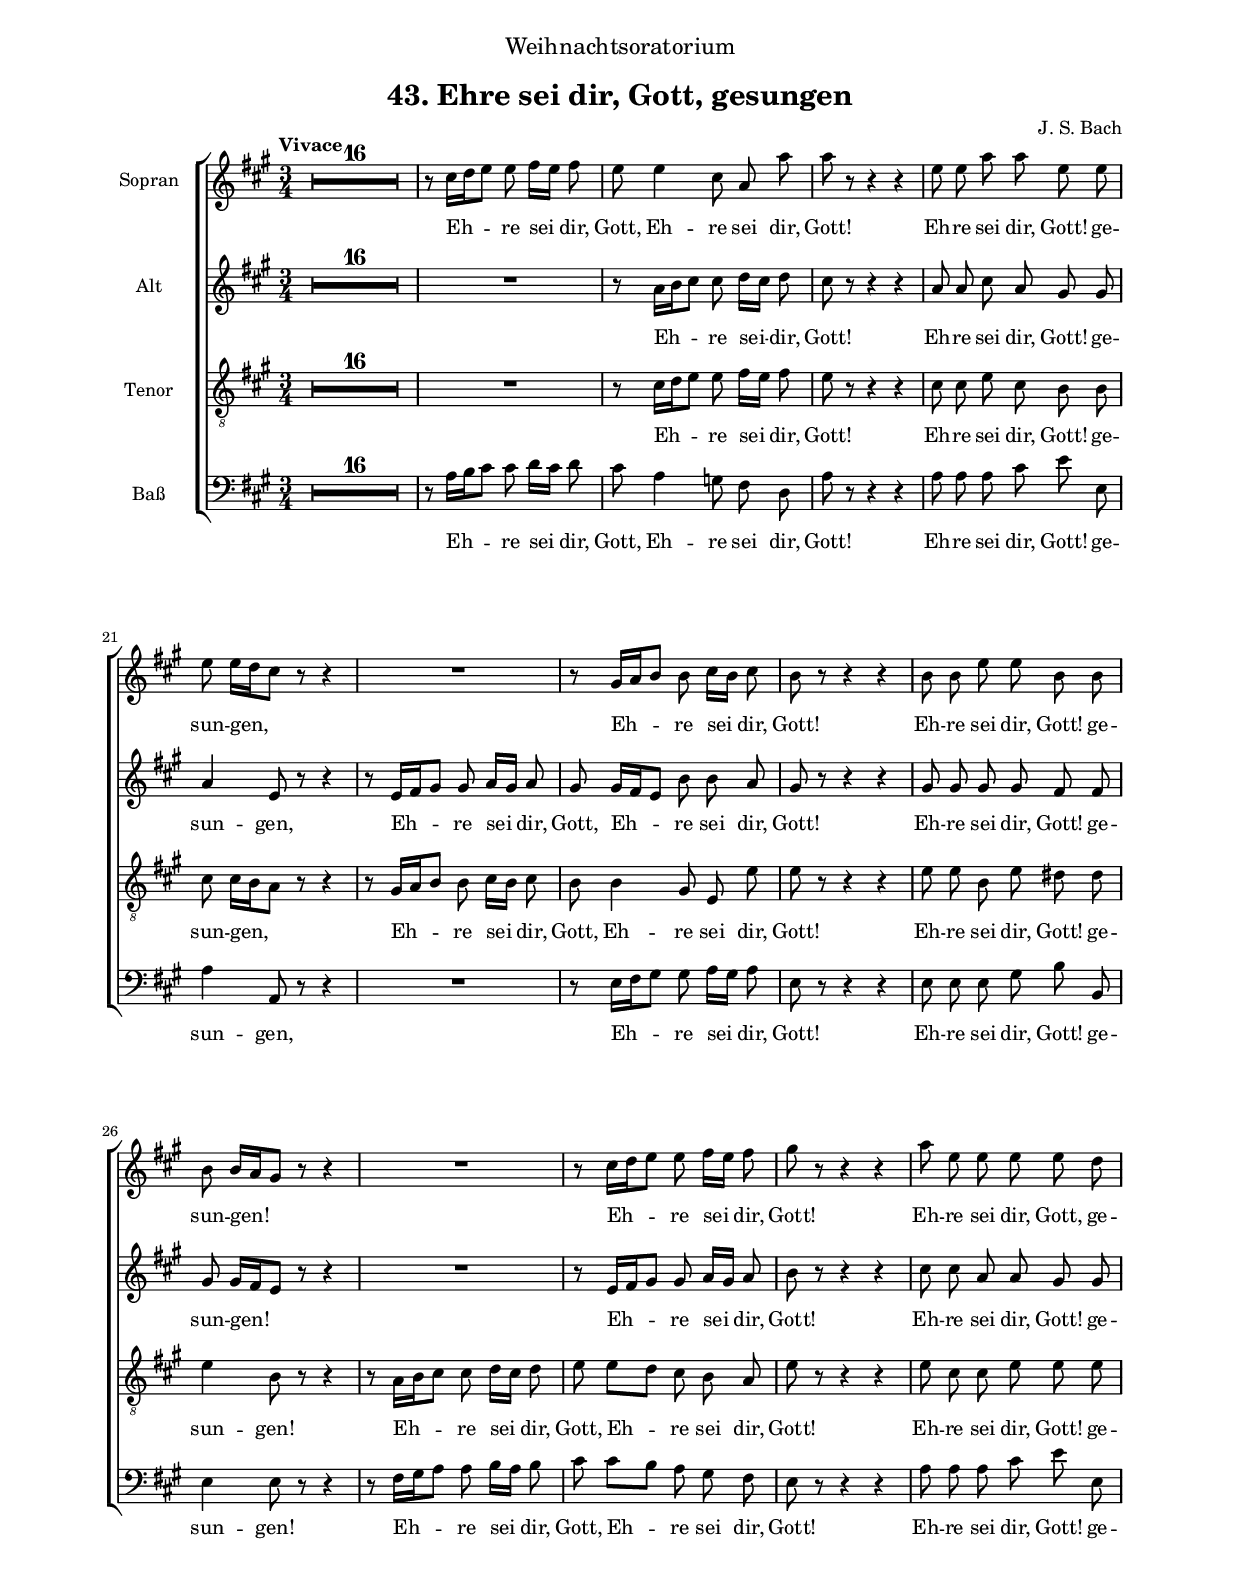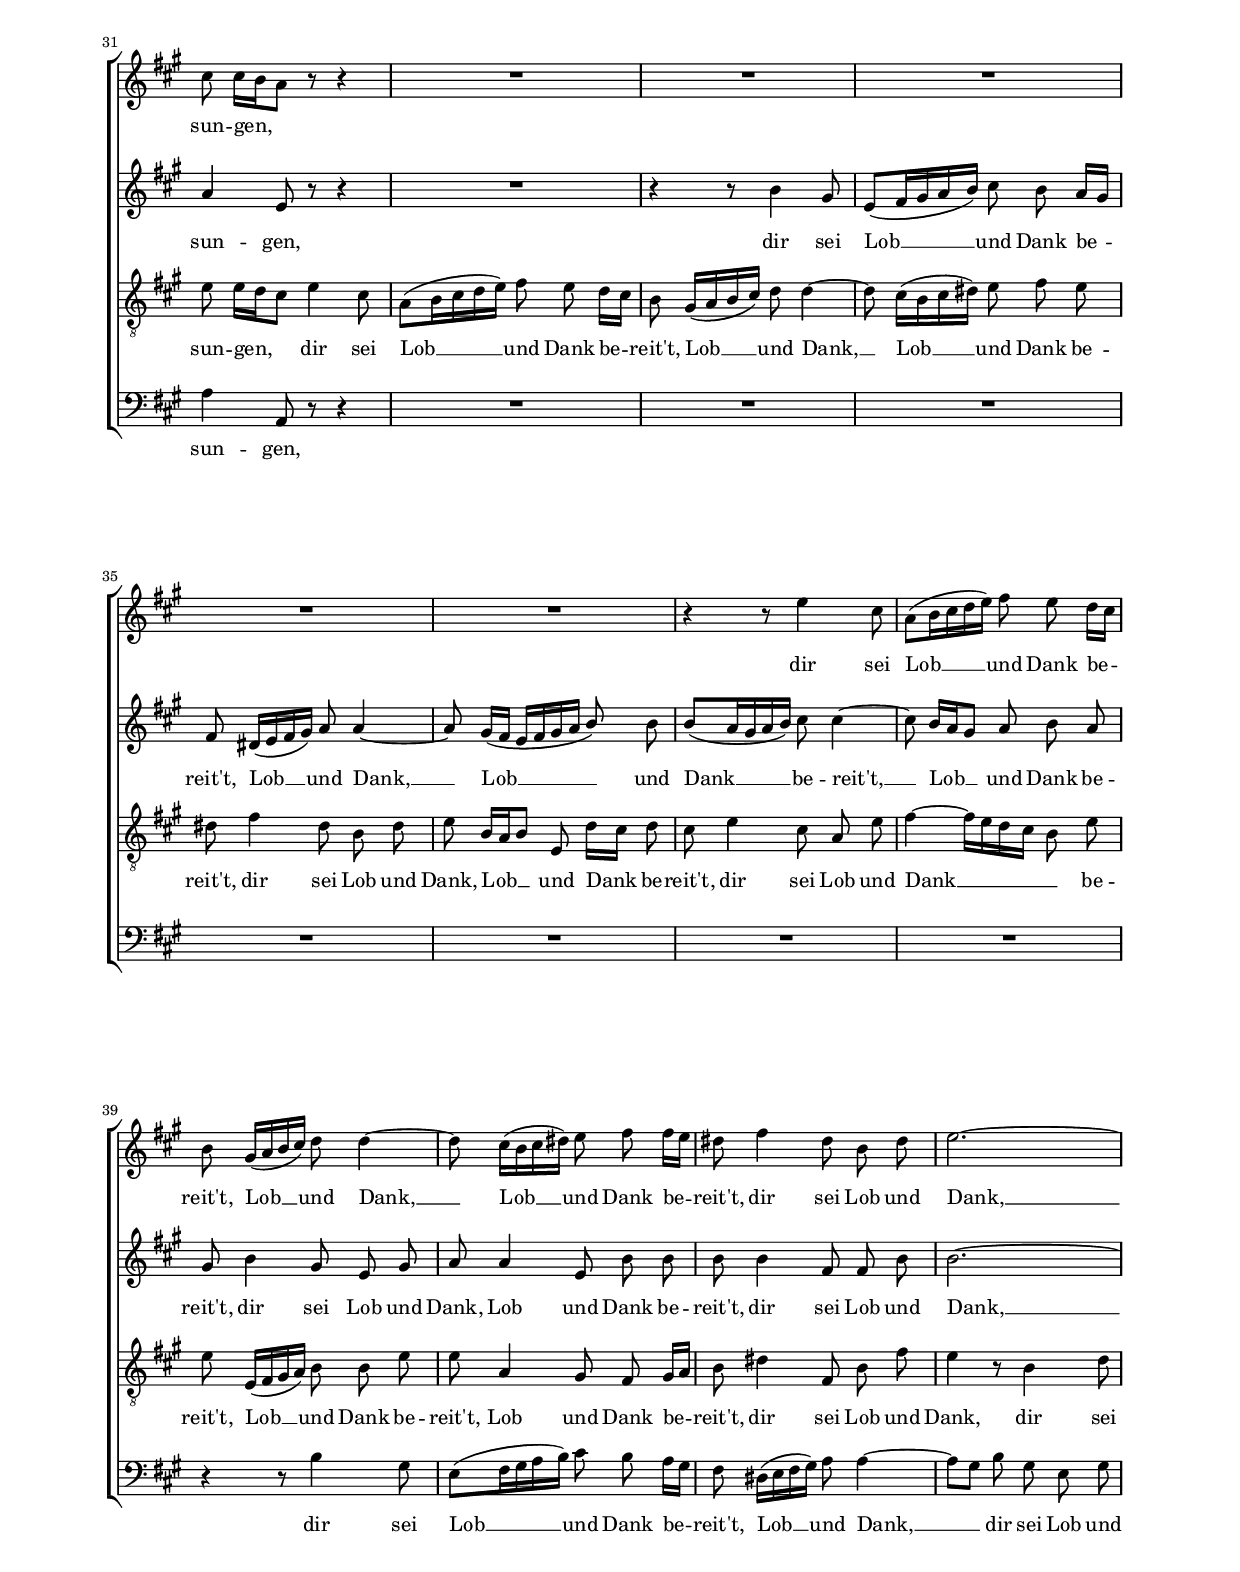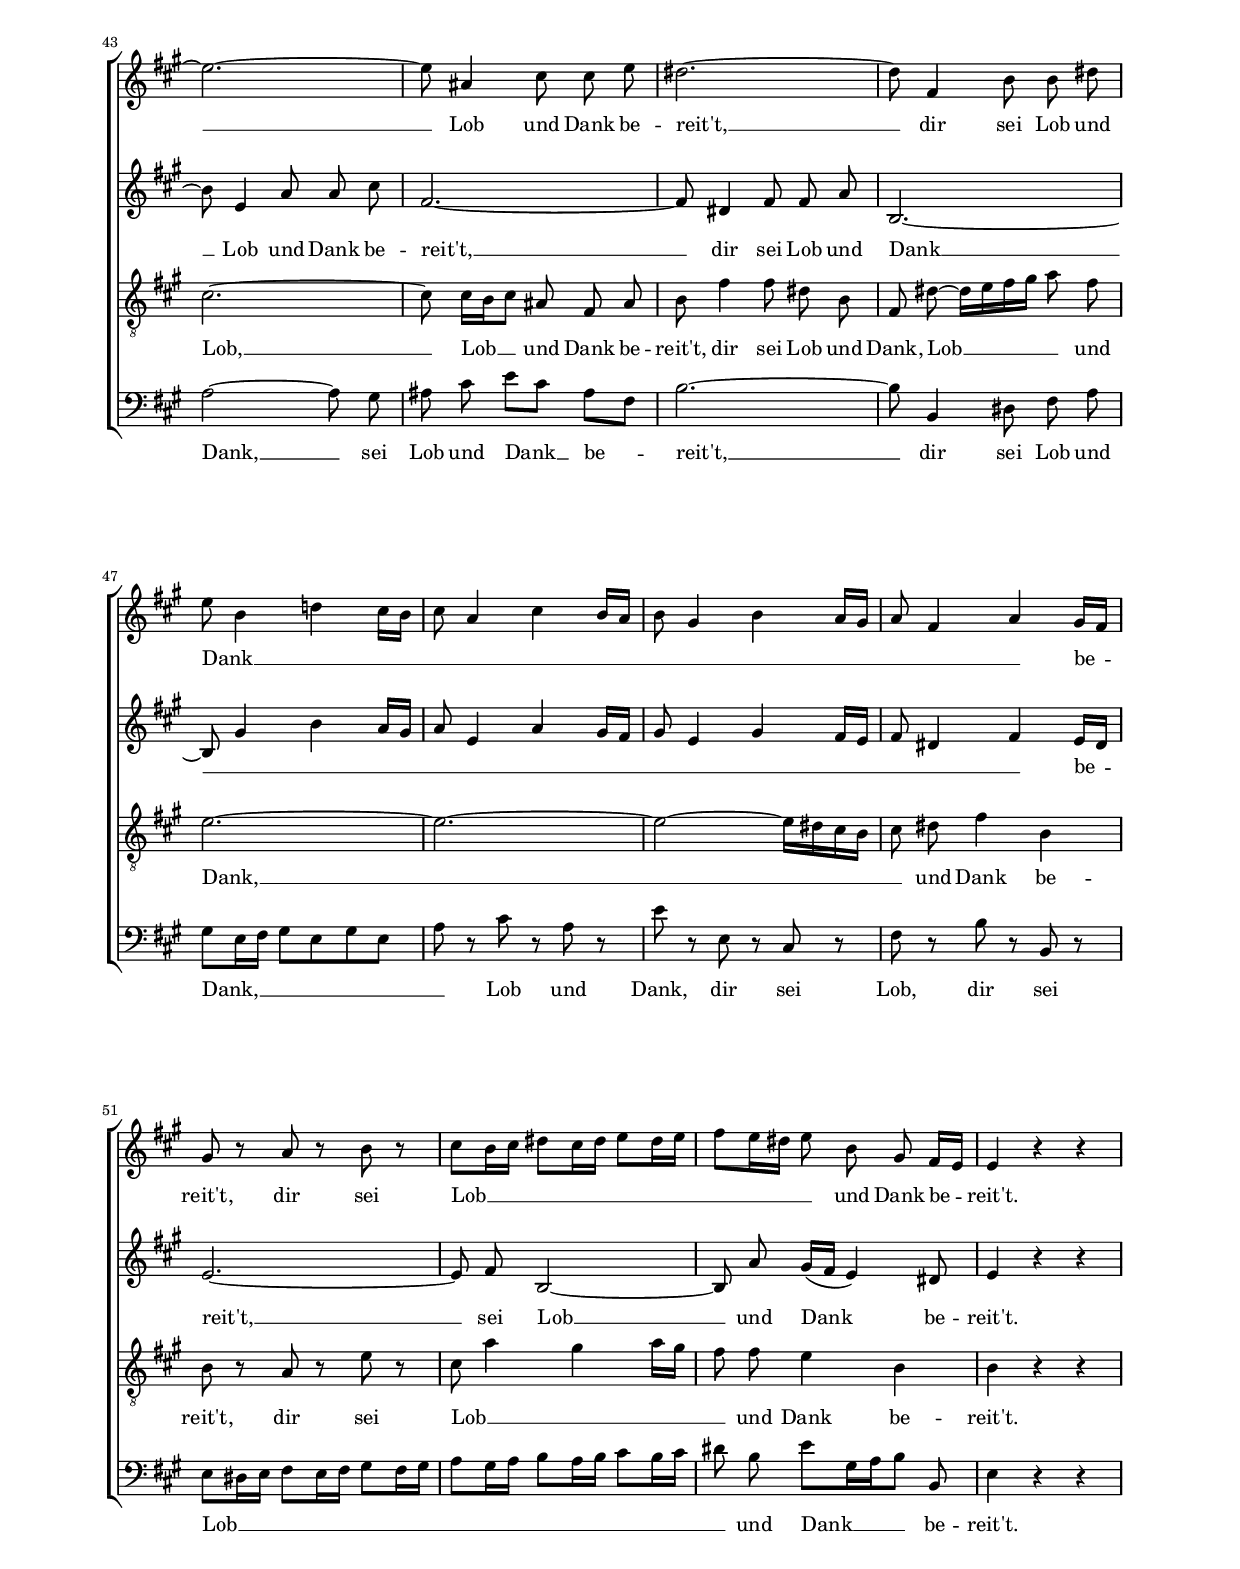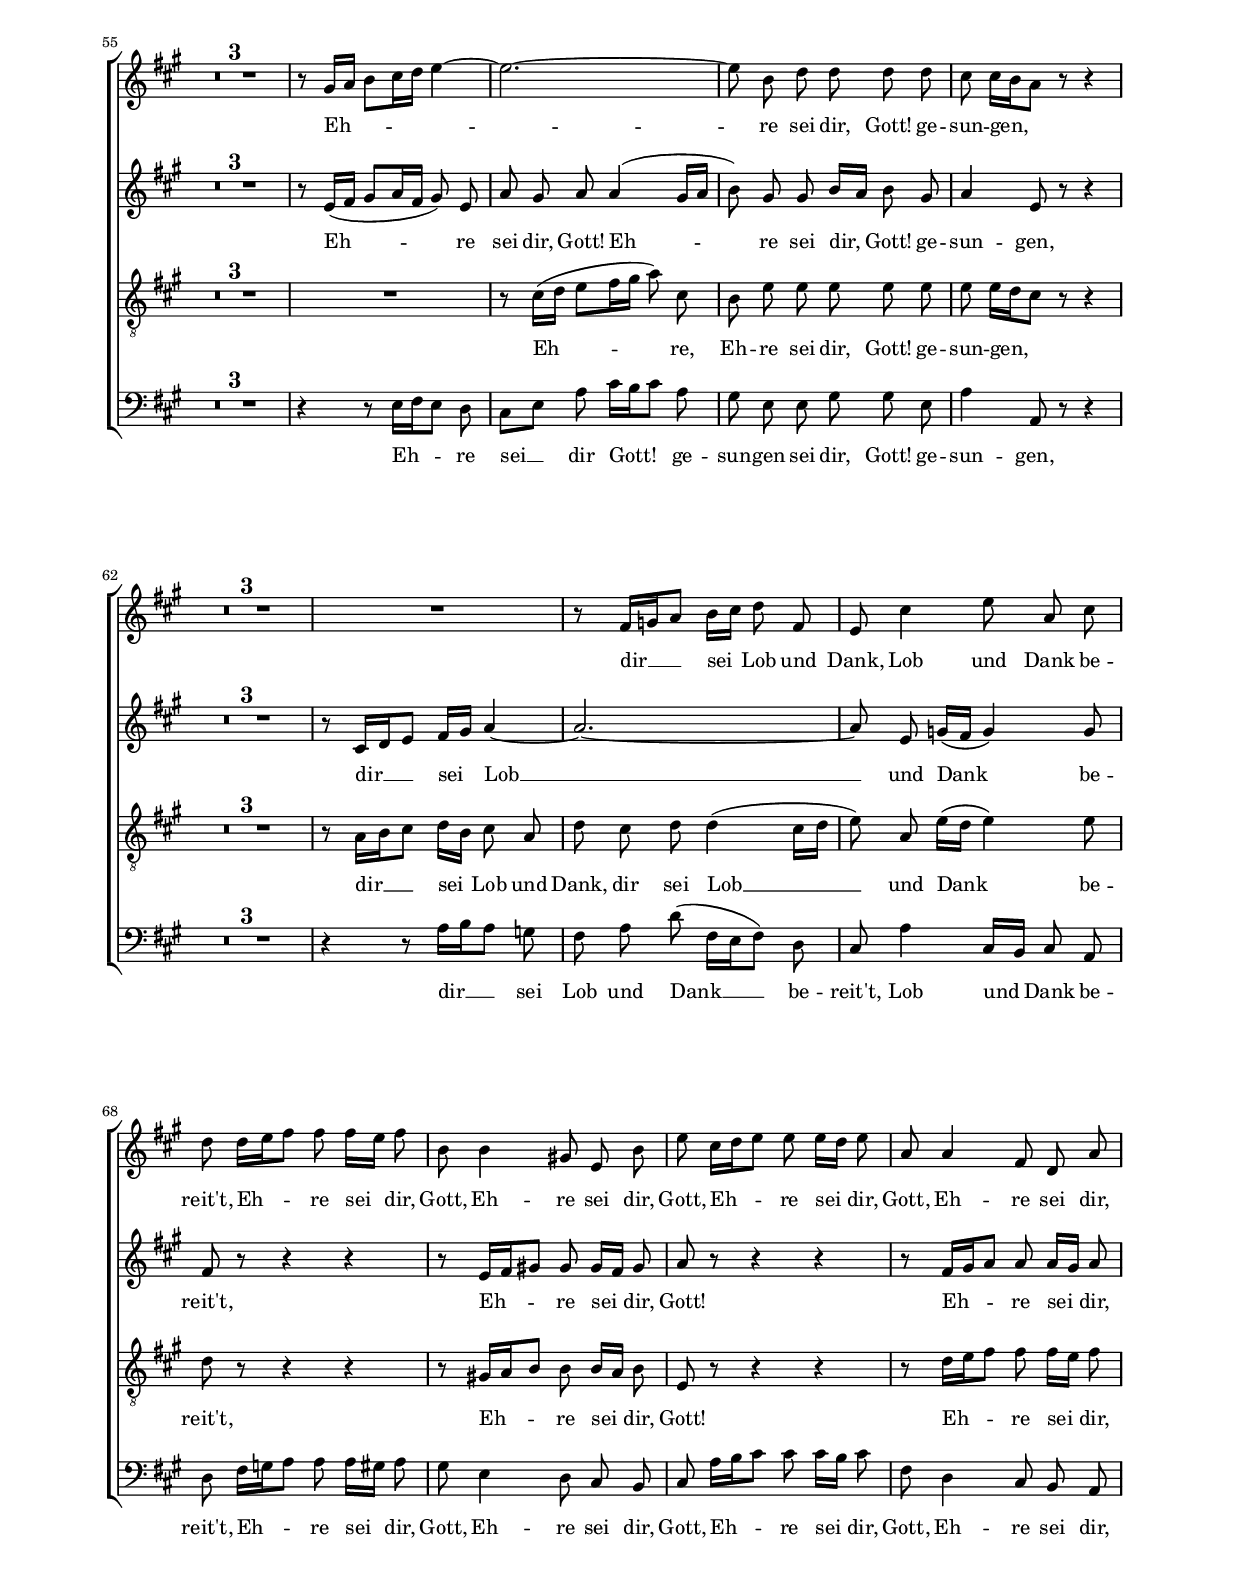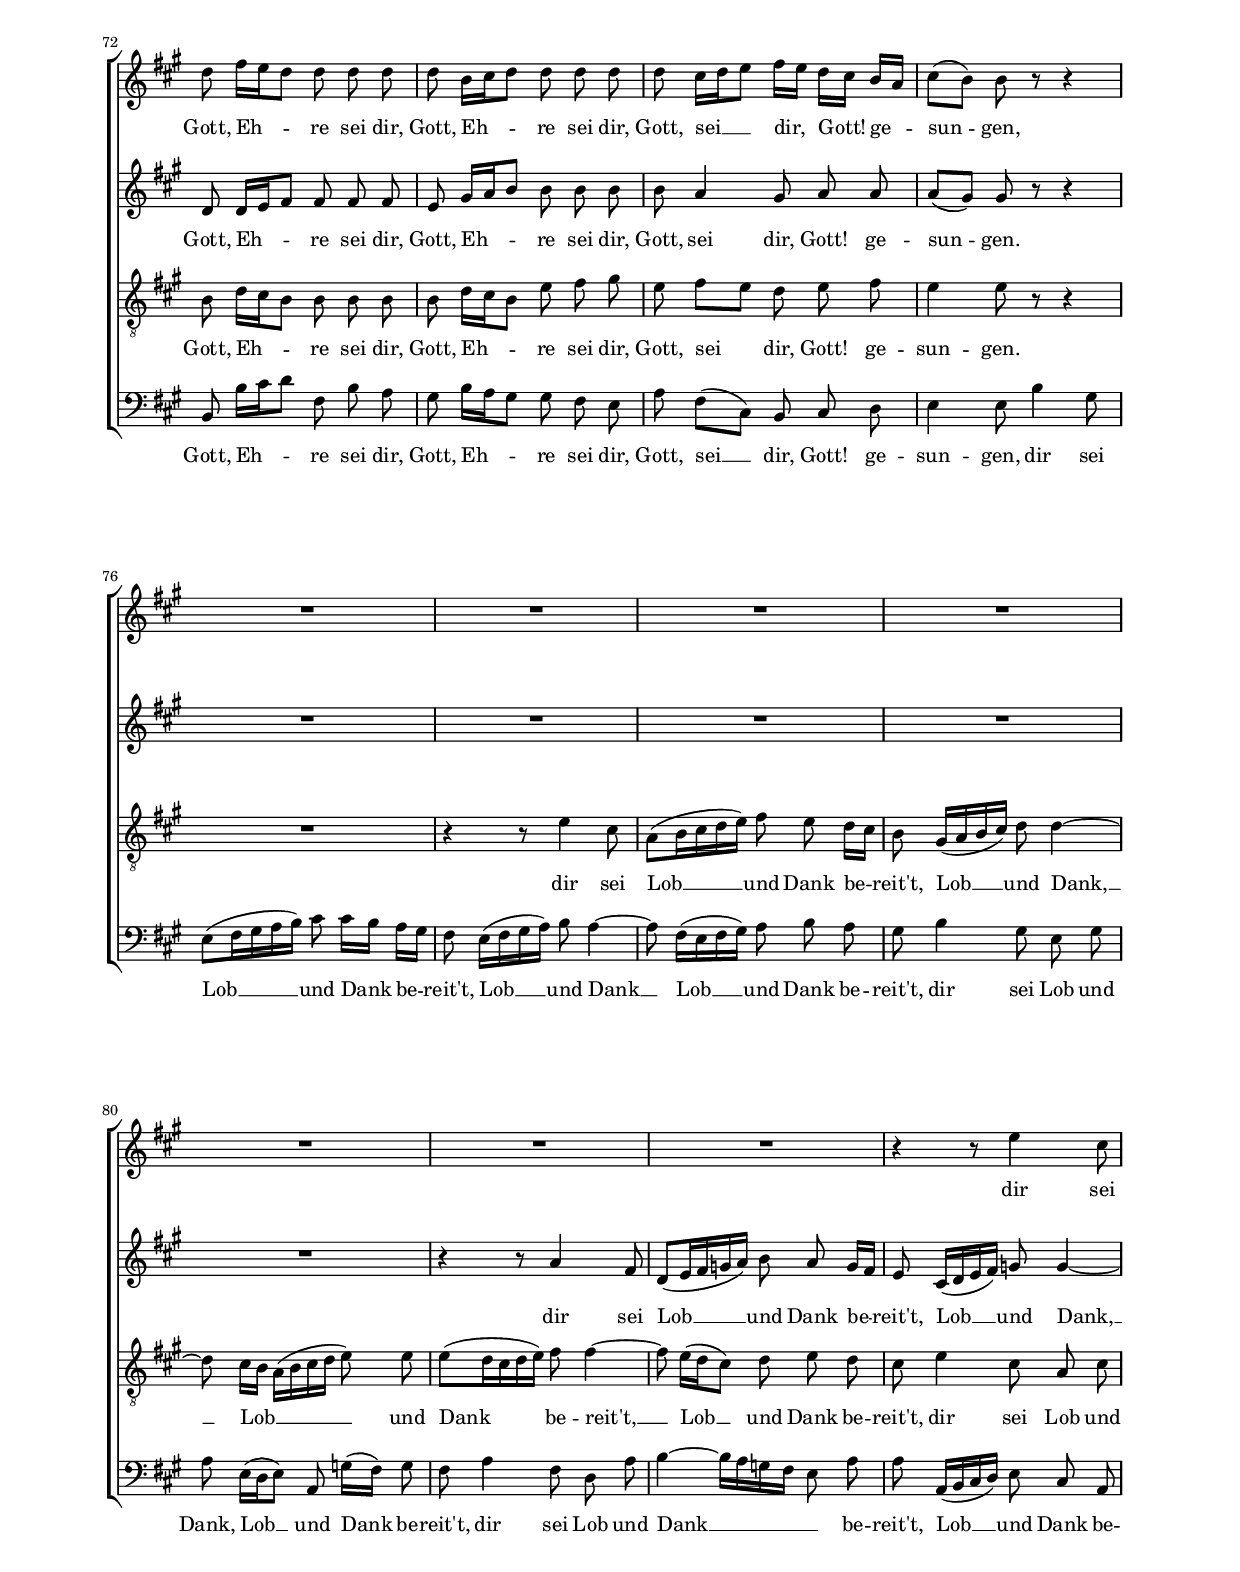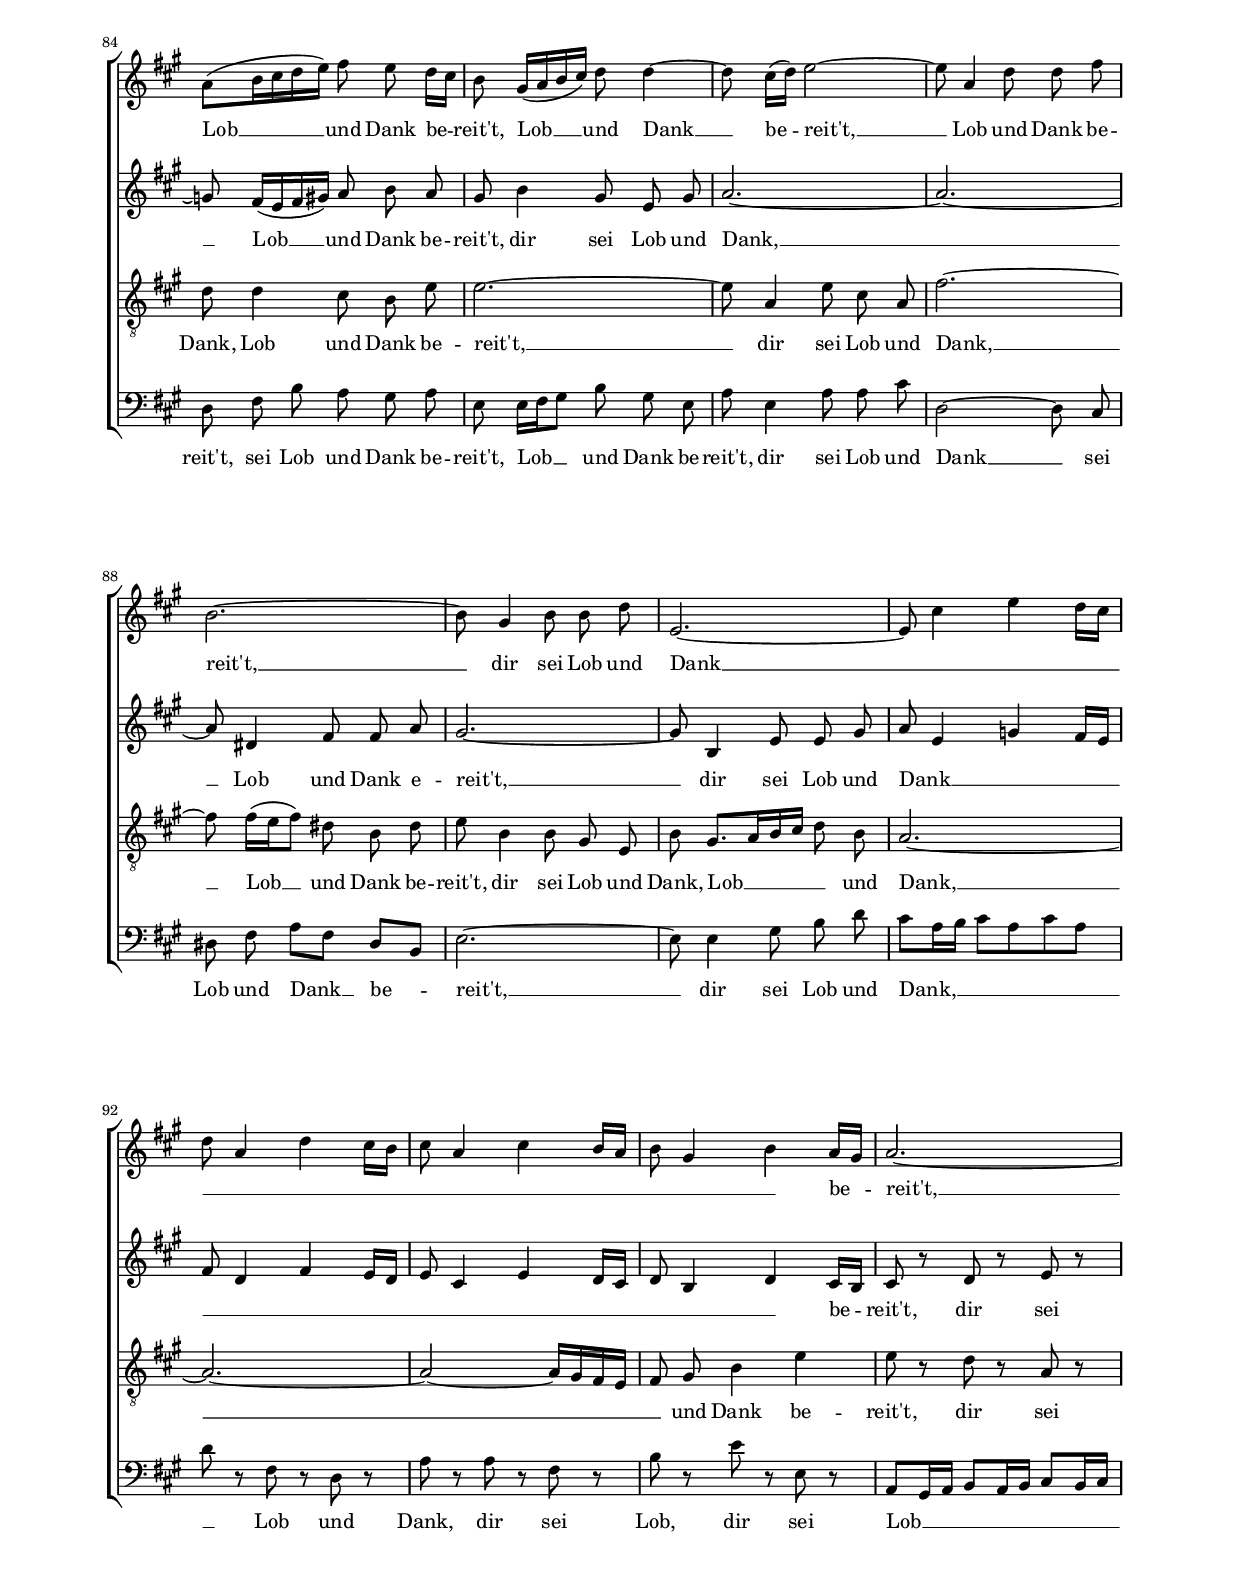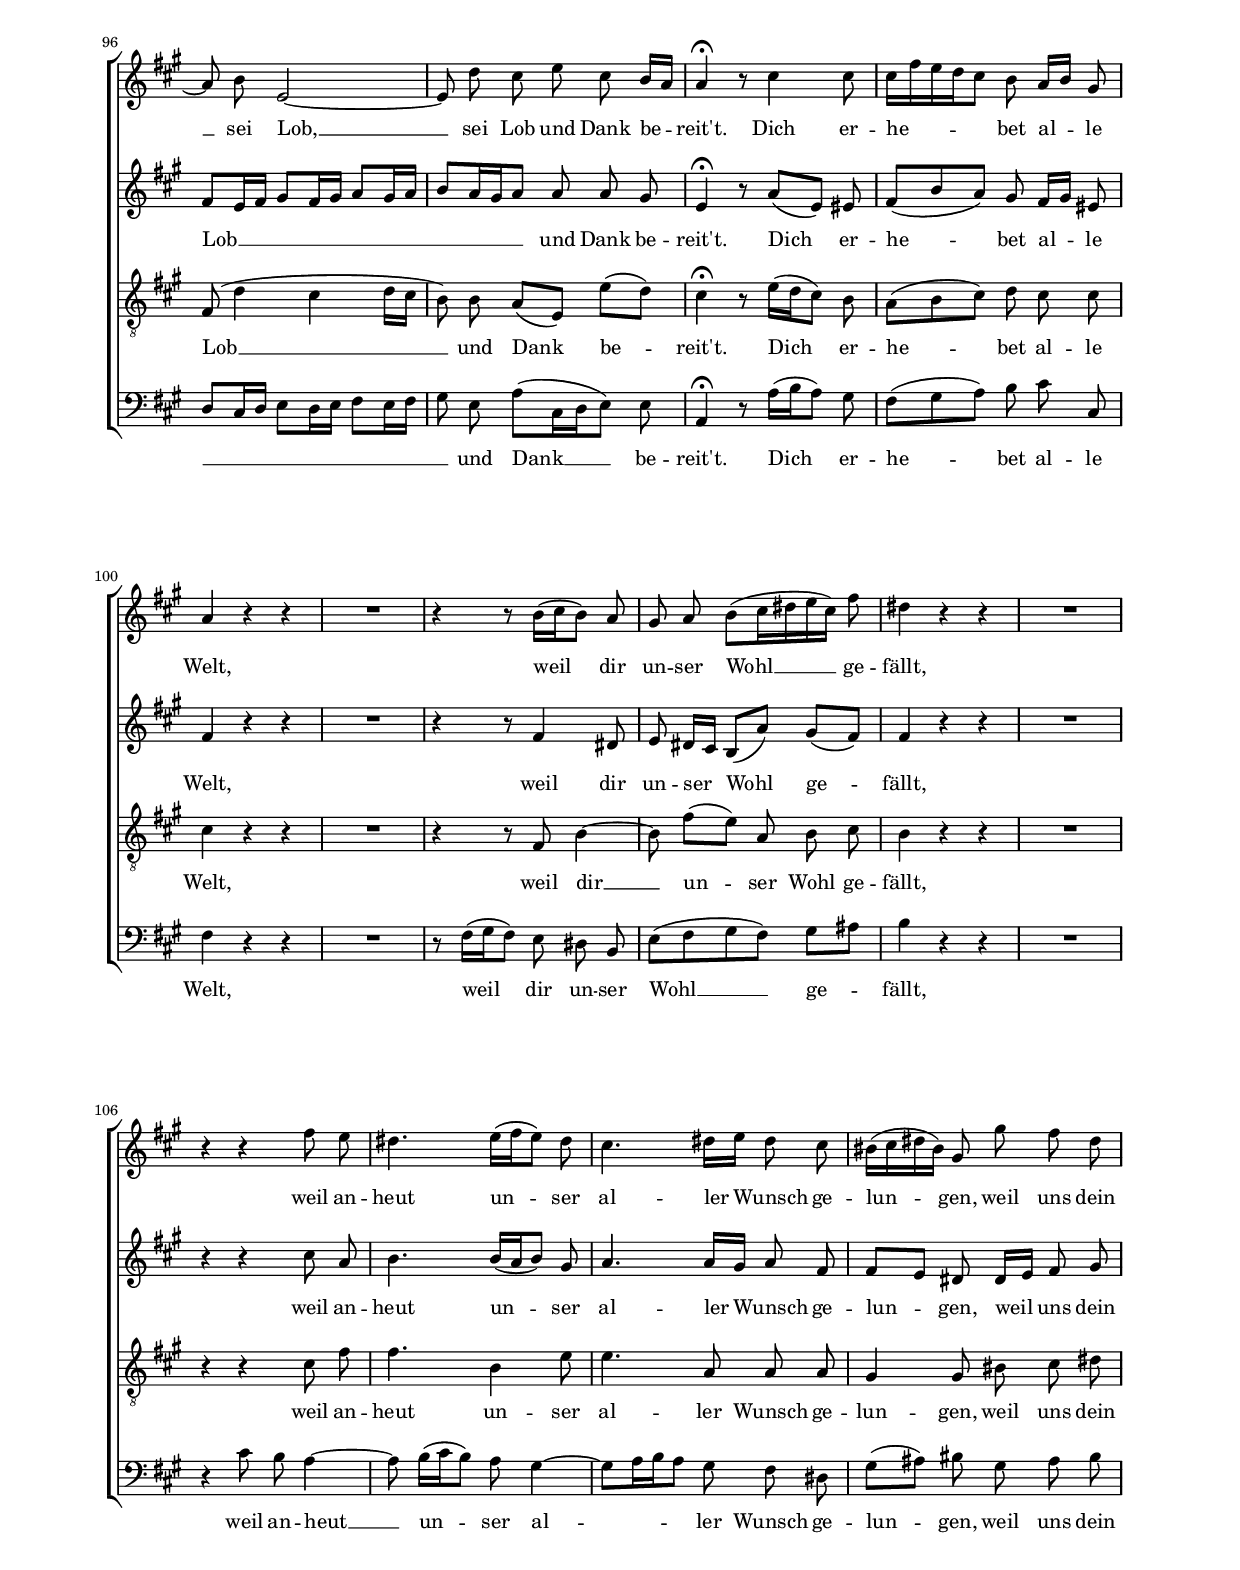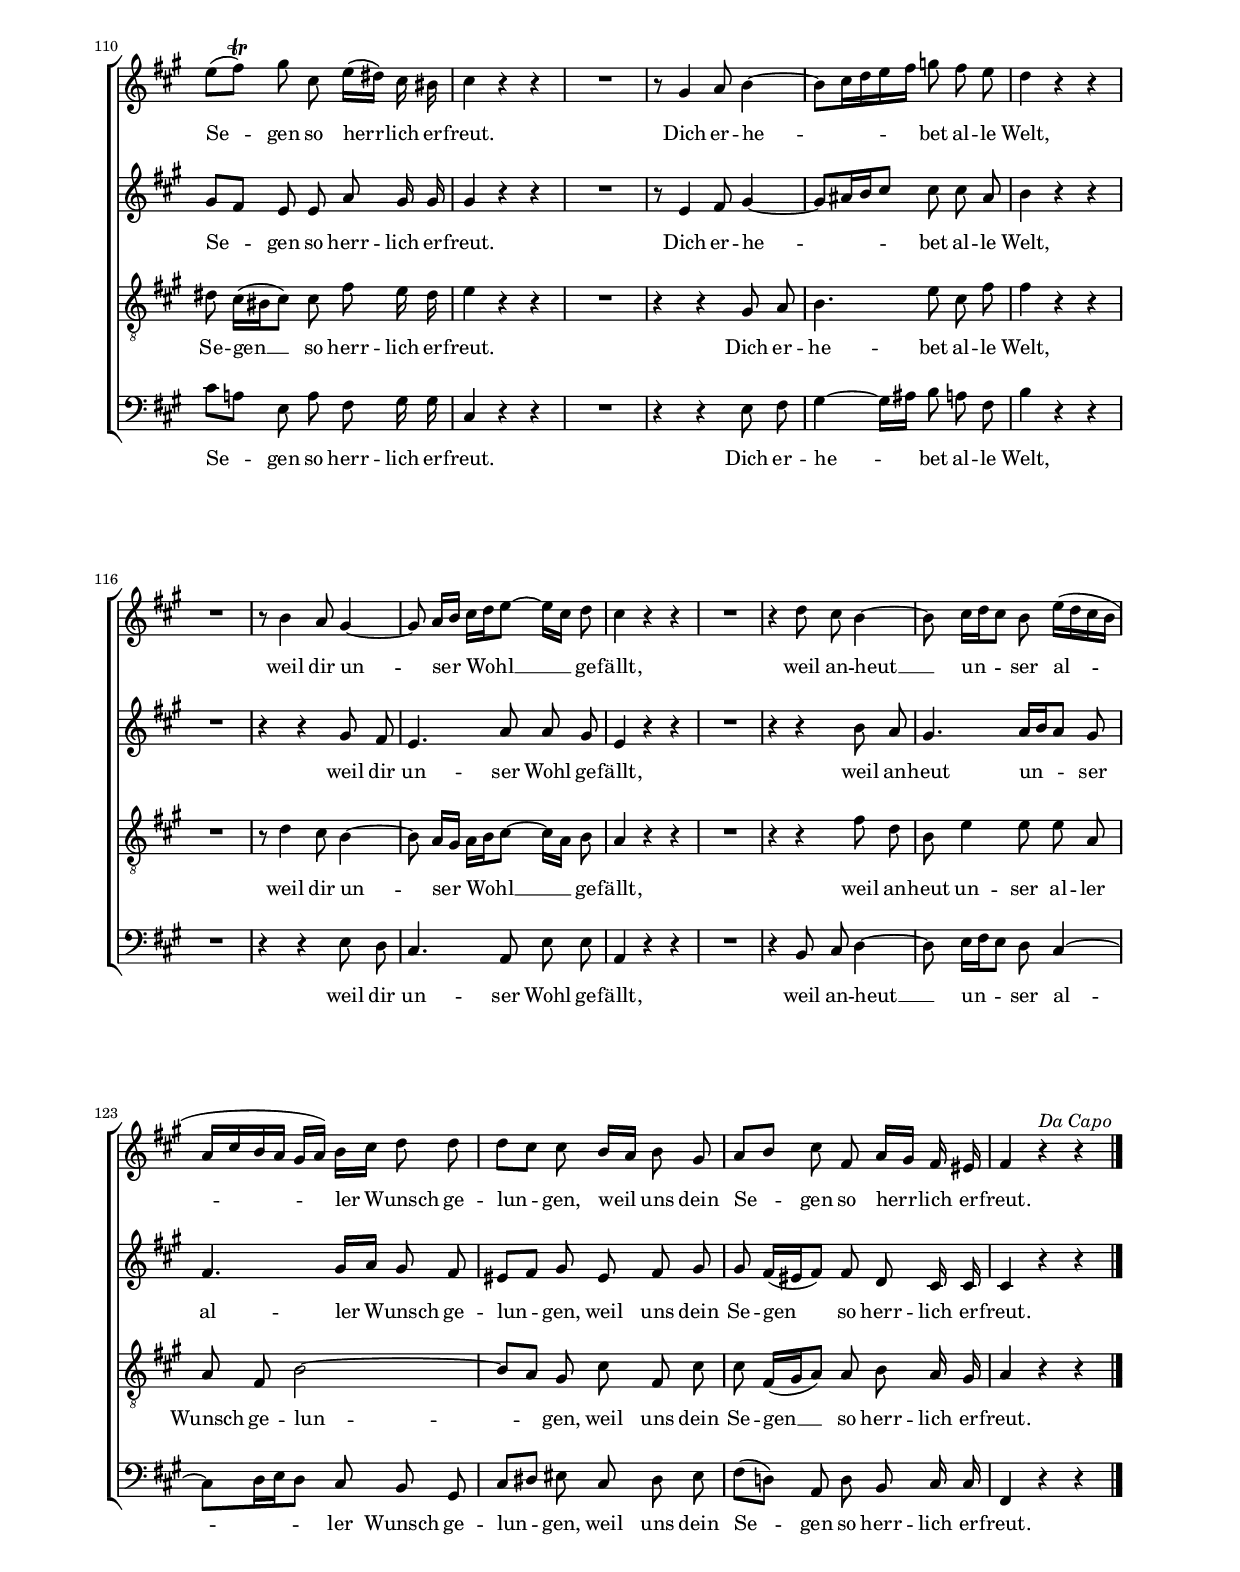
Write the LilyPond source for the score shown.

\header
{
  dedication=\markup { \fontsize #2 "Weihnachtsoratorium"}
  title=\markup {\vspace #2 "43. Ehre sei dir, Gott, gesungen"}
  composer="J. S. Bach"
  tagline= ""
}

\version "2.18.0"
\include "deutsch.ly"
#(set-global-staff-size 16)
% #(set-default-paper-size "letter")
#(ly:set-option 'point-and-click #f)

	
global = {
	\key a \major
	\time 3/4 
	\tempo Vivace
	\set Staff.autoBeaming = ##f
	\skip 2.*126 \bar "|."
	}


\paper
	{
	top-margin = 2 \cm
	bottom-margin = 2 \cm
	left-margin = 2 \cm
	line-width = 17 \cm
	ragged-bottom = ##f
	ragged-last-bottom = ##t
	print-page-number = ##f
	system-system-spacing = #'((basic-distance . 20) (minimum-distance . 14) (padding . 8) (strechability . 150))
	systems-per-page = 3
	page-count = 8
%	min-systems-per-page = 3
	}



cantus =  \relative c''
	{
	\compressFullBarRests
	R2.*16
	r8 cis16[ d e8] e fis16[ e] fis8
	e8 e4 cis8 a a'
	a8 r r4 r
%20
	e8 e a a e e |
	e8 e16[ d cis8] r r4
	R2.
	r8 gis16[ a h8] h cis16[ h] cis8
	h8 r r4 r
%25
	h8 h e e h h |
	h8 h16[ a gis8] r r4
	R2.
	r8 cis16[ d e8] e fis16[ e] fis8
	gis8 r r4 r
%30
	a8 e e e e d |
	cis8 cis16[ h a8] r r4
	R2.
	R2.
	R2.
%35
	R2. |
	R2.
	r4 r8 e'4 cis8
	a8[( h16 cis d e]) fis8 e d16[ cis]
	h8 gis16[( a h cis]) d8 d4~
%40
	d8 cis16[( h cis dis]) e8 fis fis16[ e] |
	dis8 fis4 dis8 h dis
	e2.~
	e2.~
	e8 ais,4 cis8 cis e
%45
	dis2.~ |
	dis8 fis,4 h8 h dis!
	e8 h4 d! cis16[ h]
	cis8 a4 cis h16[ a]
	h8 gis4 h a16[ gis]
%50
	a8 fis4 a gis16[ fis] |
	gis8 r a r h r
	cis8[ h16 cis] dis8[ cis16 dis] e8[ dis16 e]
	fis8[ e16 dis] e8 h gis fis16[ e]
	e4 r r
%55
	\compressFullBarRests \override MultiMeasureRest.expand-limit = #3 R2.*3
	r8 gis16[ a] h8[ cis16 d] e4~
	e2.~
%60
	e8 h d d d d |
	cis8 cis16[ h a8] r r4
	\compressFullBarRests \override MultiMeasureRest.expand-limit = #3 R2.*3
%65
	R2. |
	r8 fis16[ g a8] h16[ cis] d8 fis,
	e8 cis'4 e8 a, cis
	d8 d16[ e fis8] fis fis16[ e] fis8
	h,8 h4 gis!8 e h'
%70
	e8 cis16[ d e8] e e16[ d] e8 |
	a,8 a4 fis8 d a'
	d8 fis16[ e d8] d d d
	d8 h16[ cis d8] d d d
	d8 cis16[ d e8] fis16[ e] d[ cis] h[ a]
%75
	cis8[( h]) h r r4 |
	R2.
	R2.
	R2.
	R2.
%80
	R2. |
	R2.
	R2.
	r4 r8 e4 cis8
	a8[( h16 cis d e]) fis8 e d16[ cis]
%85
	h8 gis16[( a h cis]) d8 d4~ |
	d8 cis16[( d]) e2~
	e8 a,4 d8 d fis
	h,2.~
	h8 gis4 h8 h d
%90
	e,2.~ |
	e8 cis'4 e d16[ cis]
	d8 a4 d cis16[ h]
	cis8 a4 cis h16[ a]
	h8 gis4 h a16[ gis]
%95
	a2.~ |
	a8 h e,2~
	e8 d' cis e cis h16[ a]
	a4\fermata r8 cis4 cis8
	cis16[ fis e d cis8] h a16[ h] gis8
%100
	a4 r r |
	R2.
	r4 r8 h16[( cis h8]) a
	gis8 a h[( cis16 dis e cis]) fis8
	dis4 r r
%105
	R2. |
	r4 r fis8 e
	dis4. e16[( fis e8]) dis
	cis4. dis16[ e] dis8 cis
	his16[( cis dis his]) gis8 gis' fis dis
%110
	e8[( fis])\trill gis cis, e16[( dis]) cis his |
	cis4 r r
	R2.
	r8 gis4 a8 h4~
	h8[ cis16 d e fis] g8 fis e
%115
	d4 r r |
	R2.
	r8 h4 a8 gis4~
	gis8 a16[ h] cis[ d e8]~ e16[ cis] d8
	cis4 r r
%120
	R2. |
	r4 d8 cis h4~
	h8 cis16[ d cis8] h e16[( d cis h]
	a16[ cis h a] gis[ a]) h[ cis] d8 d
	d8[ cis] cis h16[ a] h8 gis
%125
	a8[ h] cis fis, a16[ gis] fis eis |
	fis4 r r^\markup { \italic \center-align "Da Capo" }
	}


altus =  \relative c'
        {
	\compressFullBarRests
	R2.*16
	R2.
	r8 a'16[ h cis8] cis d16[ cis] d8
	cis8 r r4 r
%20
	a8 a cis a gis gis |
	a4 e8 r r4
	r8 e16[ fis gis8] gis a16[ gis] a8
	gis8 gis16[ fis e8] h' h a
	gis8 r r4 r
%25
	gis8 gis gis gis fis fis |
	gis8 gis16[ fis e8] r r4
	R2.
	r8 e16[ fis gis8] gis a16[ gis] a8
	h8 r r4 r
%30
	cis8 cis a a gis gis |
	a4 e8 r r4
	R2.
	r4 r8 h'4 gis8
	e8[( fis16 gis a h]) cis8 h a16[ gis]
%35
	fis8 dis16[( e fis gis]) a8 a4~ |
	a8 gis16[( fis] e[ fis gis a] \stemUp h8) \stemNeutral h
	h8[( a16 gis a h]) cis8 cis4~
	cis8 h16[ a gis8] a h a
	gis8 h4 gis8 e gis
%40
	a8 a4 e8 h' h |
	h8 h4 fis8 fis h
	h2.~
	h8 e,4 a8 a cis
	fis,2.~
%45
	fis8 dis4 fis8 fis a |
	h,2.~
	h8 gis'4 h a16[ gis]
	a8 e4 a gis16[ fis]
	gis8 e4 gis fis16[ e]
%50
	fis8 dis4 fis e16[ dis] |
	e2.~
	e8 fis h,2~
	h8 a' gis16[( fis] e4) dis8
	e4 r r
%55
	\compressFullBarRests \override MultiMeasureRest.expand-limit = #3
	R2.*3
	r8 e16[( fis] gis8[ a16 fis] gis8) e
	a8 gis a a4( gis16[ a]
%60
	h8) gis gis h16[ a] h8 gis |
	a4 e8 r r4
	\compressFullBarRests \override MultiMeasureRest.expand-limit = #3
	R2.*3
%65
	r8 cis16[ d e8] fis16[ gis] a4~ |
	a2.~
	a8 e g16[( fis] g4) g8
	fis8 r r4 r
	r8 e16[ fis gis!8] gis gis16[ fis] gis8
%70
	a8 r r4 r |
	r8 fis16[ gis a8] a a16[ gis] a8
	d,8 d16[ e fis8] fis fis fis
	e8 gis16[ a h8] h h h
	h8 a4 gis8 a a
%75
	a8[( gis]) gis r r4 |
	R2.
	R2.
	R2.
	R2.
%80
	R2. |
	r4 r8 a4 fis8
	d8[( e16 fis g a]) h8 a g16[ fis]
	e8 cis16[( d e fis]) g8 g4~
	g8 fis16[( e fis gis]) a8 h a
%85
	gis8 h4 gis8 e gis |
	a2.~
	a2.~
	a8 dis,4 fis8 fis a
	gis2.~
%90
	gis8 h,4 e8 e gis |
	a8 e4 g fis16[ e]
	fis8 d4 fis e16[ d]
	e8 cis4 e d16[ cis]
	d8 h4 d cis16[ h]
%95
	cis8 r d r e r |
	fis8[ e16 fis] gis8[ fis16 gis] a8[ gis16 a]
	h8[ a16 gis a8] a a gis
	e4\fermata r8 a[( e]) eis
	fis8[( h a]) gis fis16[ gis] eis8
%100
	fis4 r r |
	R2.
	r4 r8 fis4 dis8
	e8 dis16[ cis] h8[( a']) gis[( fis])
	fis4 r r
%105
	R2. |
	r4 r cis'8 a
	h4. h16[( a h8]) gis
	a4. a16[ gis] a8 fis
	fis8[ e] dis dis16[ e] fis8 gis
%110
	gis8[ fis] e e a gis16 gis |
	gis4 r r
	R2.
	r8 e4 fis8 gis4~
	gis8[ ais16 h cis8] cis cis ais
%115
	h4 r r |
	R2.
	r4 r gis8 fis
	e4. a8 a gis
	e4 r r
%120
	R2. |
	r4 r h'8 a
	gis4. a16[ h a8] gis
	fis4. gis16[ a] gis8 fis
	eis8[ fis] gis eis fis gis
%125
	gis8 fis16[( eis fis8]) fis d cis16 cis |
	cis4 r r
	}


tenor =  \relative c'
	{
	\compressFullBarRests
	R2.*16
	R2.
	r8 cis16[ d e8] e fis16[ e] fis8
	e8 r r4 r
%20
	cis8 cis e cis h h |
	cis8 cis16[ h a8] r r4
	r8 gis16[ a h8] h cis16[ h] cis8
	h8 h4 gis8 e e'
	e8 r r4 r
%25
	e8 e h e dis dis |
	e4 h8 r r4
	r8 a16[ h cis8] cis d16[ cis] d8
	e8 e[ d] cis h a
	e'8 r r4 r
%30
	e8 cis cis e e e |
	e8 e16[ d cis8] e4 cis8
	a8[( h16 cis d e]) fis8 e d16[ cis]
	h8 gis16[( a h cis]) d8 d4~
	d8 cis16[( h cis dis]) e8 fis e
%35
	dis8 fis4 dis8 h dis |
	e8 h16[ a h8] e, d'16[ cis] d8
	cis8 e4 cis8 a e'
	fis4~ fis16[ e d cis] h8 e
	e8 e,16[( fis gis a]) h8 h e
%40
	e8 a,4 gis8 fis gis16[ a] |
	h8 dis4 fis,8 h fis'
	e4 r8 h4 d8
	cis2.~
	cis8 cis16[ h cis8] ais fis ais
%45
	h8 fis'4 fis8 dis h |
	fis8 dis'~ dis16[ e fis gis] a8 fis
	e2.~
	e2.~
	e2~ e16[ dis cis h]
%50
	cis8 dis fis4 h, |
	h8 r a r e' r
	cis8 a'4 gis a16[ gis]
	fis8 fis e4 h
	h4 r r
%55
	\compressFullBarRests \override MultiMeasureRest.expand-limit = #3
	R2.*3 |
	R2.
	r8 cis16[( d] e8[ fis16 gis] a8) cis,
%60
	h8 e e e e e |
	e8 e16[ d cis8] r r4
	\compressFullBarRests \override MultiMeasureRest.expand-limit = #3
	R2.*3
%65
	r8 a16[ h cis8] d16[ h] cis8 a |
	d8 cis d d4( cis16[ d]
	e8) a, e'16[( d] e4) e8
	d8 r r4 r
	r8 gis,!16[ a h8] h h16[ a] h8
%70
	e,8 r r4 r |
	r8 d'16[ e fis8] fis fis16[ e] fis8 |
	h,8 d16[ cis h8] h h h
	h8 d16[ cis h8] e fis gis
	e8 fis[ e] d e fis
%75
	e4 e8 r r4 |
	R2.
	r4 r8 e4 cis8
	a8[( h16 cis d e]) fis8 e d16[ cis]
	h8 gis16[( a h cis]) d8 d4~
%80
	d8 cis16[ h] a16[( h cis d] e8) e
	e8[( d16 cis d e]) fis8 fis4~ |
	fis8 e16[( d cis8]) d e d
	cis8 e4 cis8 a cis
	d8 d4 cis8 h e
%85
	e2.~
	e8 a,4 e'8 cis a |
	fis'2.~
	fis8 fis16[( e fis8]) dis h dis
	e8 h4 h8 gis e
%90
	h'8 gis8.[ a16 h cis] d8 h
	a2.~ |
	a2.~
	a2~ a16[ gis fis e]
	fis8 gis h4 e
%95
	e8 r d r a r
	fis8( d'4 cis d16[ cis] |
	h8) h a[( e]) e'[( d])
	cis4\fermata r8 e16[( d cis8]) h
	a8[( h cis]) d cis cis
%100
	cis4 r r
	R2. |
	r4 r8 fis,8 h4~
	h8 fis'[( e]) a, h cis
	h4 r r
%105
	R2.
	r4 r cis8 fis |
	fis4. h,4 e8
	e4. a,8 a a
	gis4 gis8 his cis dis
%110
	dis8 cis16[( his cis8]) cis fis e16 dis
	e4 r r |
	R2.
	r4 r gis,8 a
	h4. e8 cis fis
%115
	fis4 r r
	R2. |
	r8 d4 cis8 h4~
	h8 a16[ gis] a16[ h cis8] ~ cis16[ a] h8
	a4 r r
	%120
	R2.
	r4 r fis'8 d |
	h8 e4 e8 e a,
	a8 fis h2~
	h8[ a] gis cis fis, cis'
%125
	cis8 fis,16[( gis a8]) a h a16 gis |
	a4 r r
	}


bassus  =  \relative c
	{
	\compressFullBarRests
	R2.*16
	r8 a'16[ h cis8] cis d16[ cis] d8
	cis8 a4 g8 fis d
	a'8 r r4 r
%20
	a8 a a cis e e, |
	a4 a,8 r r4
	R2.
	r8 e'16[ fis gis8] gis a16[ gis] a8
	e8 r r4 r
%25
	e8 e e gis h h, |
	e4 e8 r r4
	r8 fis16[ gis a8] a h16[ a] h8
	cis8 cis[ h] a gis fis
	e8 r r4 r
%30
	a8 a a cis e e, |
	a4 a,8 r r4
	R2.
	R2.
	R2.
%35
	R2. |
	R2.
	R2.
	R2.
	r4 r8 h'4 gis8
%40
	e8[( fis16 gis a h]) cis8 h a16[ gis] |
	fis8 dis16[( e fis gis]) a8 a4~
	a8[ gis] h gis e gis
	a2~ a8 gis
	ais8 cis e[ cis] ais[ fis]
%45
	h2.~ |
	h8 h,4 dis8 fis a
	gis8[ e16 fis] gis8[ e gis e]
	a8 r cis r a r
	e'8 r e, r cis r
%50
	fis8 r h r h, r |
	e8[ dis16 e] fis8[ e16 fis] gis8[ fis16 gis]
	a8[ gis16 a] h8[ a16 h] cis8[ h16 cis]
	dis8 h e8[ gis,16 a h8] h,
	e4 r r
%55
	\compressFullBarRests \override MultiMeasureRest.expand-limit = #3
	R2.*3 |
	r4 r8 e16[ fis e8] d
	cis8[ e] a cis16[ h cis8] a
%60
	gis8 e e gis gis e |
	a4 a,8 r r4
	\compressFullBarRests \override MultiMeasureRest.expand-limit = #3
	R2.*3 |
%65
	r4 r8 a'16[ h a8] g |
	fis8 a d( fis,16[ e fis8]) d
	cis8 a'4 cis,16[ h] cis8 a
	d8 fis16[ g a8] a a16[ gis] a8
	gis8 e4 d8 cis h
%70
	cis8 a'16[ h cis8] cis cis16[ h] cis8 |
	fis,8 d4 cis8 h a
	h8 h'16[ cis d8] fis, h a
	gis8 h16[ a gis8] gis fis e
	a8 fis[( cis]) h cis d
%75
	e4 e8 h'4 gis8 |
	e8[( fis16 gis a h]) cis8 cis16[ h] a[ gis]
	fis8 e16[( fis gis a]) h8 a4~
	a8 fis16[( e fis gis]) a8 h a
	gis8 h4 gis8 e gis
%80
	a8 e16[( d e8]) a, g'16[( fis]) g8 |
	fis8 a4 fis8 d a'
	h4~ h16[ a g fis] e8 a
	a8 a,16[( h cis d]) e8 cis a
	d8 fis h a gis a
%85
	e8 e16[ fis gis8] h gis e |
	a8 e4 a8 a cis
	d,2~ d8 cis
	dis8 fis a[ fis] dis[ h]
	e2.~
%90
	e8 e4 gis8 h d |
	cis8[ a16 h] cis8[ a cis a]
	d8 r fis, r d r
	a'8 r a r fis r
	h8 r e r e, r
%95
	a,8[ gis16 a] h8[ a16 h] cis8[ h16 cis] |
	d8[ cis16 d] e8[ d16 e] fis8[ e16 fis]
	gis8 e a8[( cis,16 d e8]) e
	a,4\fermata r8 a'16[( h a8]) gis
	fis8[( gis a]) h cis cis,
%100
	fis4 r r |
	R2.
	r8 fis16[( gis fis8]) e dis h
	e8[( fis gis fis]) gis[ ais]
	h4 r r
%105
	R2. |
	r4 cis8 h a4~
	a8 h16[( cis h8]) a gis4~
	gis8[ a16 h a8] gis fis dis
	gis8[( ais]) his gis ais his
%110
	cis8[ a!] e a fis gis16 gis |
	cis,4 r r
	R2.
	r4 r e8 fis
	gis4~ gis16[ ais] h8 a fis
%115
	h4 r r |
	R2.
	r4 r e,8 d
	cis4. a8 e' e
	a,4 r r
%120
	R2. |
	r4 h8 cis d4~
	d8 e16[ fis e8] d cis4~
	cis8[ d16 e d8] cis h gis
	cis8[ dis] eis cis dis eis
%125
	fis8[( d!]) a d h cis16 cis |
	fis,4 r r |
	}

lyricscantus = \lyricmode {
	%17
	Eh -- re sei dir, Gott,
	Eh -- re sei dir, Gott!
	%20
	Eh -- re sei dir, Gott! ge -- sun -- gen,
	%23
	Eh -- re sei dir, Gott!
	%25
	Eh -- re sei dir, Gott! ge -- sun -- gen!
	%28
	Eh -- re sei dir, Gott!
	%30
	Eh -- re sei dir, Gott, ge -- sun -- gen,
	%37
	dir sei Lob __ und Dank be -- reit't,
	Lob __ und Dank, __ Lob __ und Dank be -- reit't,
	%41
	dir sei Lob und Dank, __
	%44
	Lob und Dank be -- reit't, __
	%46
	dir sei Lob und Dank __ _ _ _ _ _ _ _ _ _ _ _ _ _ _ be -- reit't,
	%51
	dir sei Lob __ _ _ _ _ und Dank be -- reit't.
	%58
	Eh -- _ _ re sei dir, Gott! ge -- sun -- gen,
	%66
	dir __ sei Lob und Dank,
	Lob und Dank be -- reit't,
	%68
	Eh -- re sei dir, Gott,
	Eh -- re sei dir, Gott,
	Eh -- re sei dir, Gott,
	%71
	Eh -- re sei dir, Gott,
	Eh -- re sei dir, Gott,
	Eh -- re sei dir, Gott,
	sei __ dir, Gott! ge -- sun -- gen,
	%83
	dir sei Lob __ und Dank be -- reit't,
	%85
	Lob __ und Dank __ be -- reit't, __ 
	%87
	Lob und Dank be -- reit't, __
	%89
	dir sei Lob und Dank __ _ _ _ _ _ _ _ _ _ _ _ _ _ _ be -- reit't, __
	%96
	sei Lob, __
	%97
	sei Lob und Dank be -- reit't.
	%98 (Da Capo)
	Dich er -- he -- bet al -- le Welt,
	%102
	weil dir un -- ser Wohl __ ge -- fällt,
	%106
	weil an -- heut un -- ser al -- ler Wunsch ge -- lun -- gen,
	%109
	weil uns dein Se -- gen so herr -- lich er -- freut.
	%113
	Dich er -- he -- bet al -- le Welt,
	%117
	weil dir un -- ser Wohl __ ge -- fällt,
	%121
	weil an -- heut __ un -- ser al -- ler Wunsch ge -- lun -- gen,
	%124
	weil uns dein Se -- gen so herr -- lich er -- freut.
	}


lyricsaltus = \lyricmode {
	%18
	Eh -- re sei -- dir, Gott!
	%20
	Eh -- re sei dir, Gott! ge -- sun -- gen,
	%22
	Eh -- re sei dir, Gott,
	Eh -- re sei dir, Gott!
	%25
	Eh -- re sei dir, Gott! ge -- sun -- gen!
	%28
	Eh -- re sei dir, Gott!
	%30
	Eh -- re sei dir, Gott! ge -- sun -- gen,
	%33
	dir sei Lob __ und Dank be -- reit't,
	Lob __ und Dank, __
	%36
	Lob __ und Dank __ be -- reit't, __
	%38
	Lob __ und Dank be -- reit't,
	%39
	dir sei Lob und Dank,
	Lob und Dank be -- reit't,
	%41
	dir sei Lob und Dank, __
	%43
	Lob und Dank be -- reit't, __
	%45
	dir sei Lob und Dank __ _ _ _ _ _ _ _ _ _ _ _ _ _ _ be -- reit't, __
	%52
	sei Lob __ und Dank be -- reit't.
	%58
	Eh -- re sei dir, Gott!
	Eh -- re sei dir, Gott! ge -- sun -- gen,
	%65
	dir __ sei Lob __ und Dank be -- reit't,
	%69
	Eh -- re sei dir, Gott!
	%71
	Eh -- re sei dir, Gott,
	Eh -- re sei dir, Gott,
	Eh -- re sei dir, Gott,
	sei dir, Gott! ge -- sun -- gen.
	%81
	dir sei Lob __ und Dank be -- reit't,
	Lob __ und Dank, __
	Lob __ und Dank be -- reit't,
	%85
	dir sei Lob und Dank, __
	%88
	Lob und Dank e -- reit't, __
	%90
	dir sei Lob und Dank __ _ _ _ _ _ _ _ _ _ _ _ _ _ _ be -- reit't,
	%95
	dir sei Lob __ _ _ _ und Dank be -- reit't.
	%98 (Da Capo)
	Dich er -- he -- bet al -- le Welt,
	%102
	weil dir un -- ser Wohl ge -- fällt,
	%106
	weil an -- heut un -- ser al -- ler Wunsch ge -- lun -- gen,
	%109
	weil uns dein Se -- gen so herr -- lich er -- freut.
	%113
	Dich er -- he -- bet al -- le Welt,
	%117
	weil dir un -- ser Wohl ge -- fällt,
	%121
	weil an -- heut un -- ser al -- ler Wunsch ge -- lun -- gen,
	%124
	weil uns dein Se -- gen so herr -- lich er -- freut.
	}


lyricstenor = \lyricmode {
	%18
	Eh -- re sei dir, Gott!
	%20
	Eh -- re sei dir, Gott! ge -- sun -- gen,
	%22
	Eh -- re sei dir, Gott,
	Eh -- re sei dir, Gott!
	%25
	Eh -- re sei dir, Gott! ge -- sun -- gen!
	%27
	Eh -- re sei dir, Gott,
	Eh -- re sei dir, Gott!
	%30
	Eh -- re sei dir, Gott! ge -- sun -- gen,
	%31
	dir sei Lob __ und Dank be -- reit't,
	%33
	Lob __ und Dank, __
	Lob __ und Dank be -- reit't,
	%35
	dir sei Lob und Dank,
	Lob __ und Dank be -- reit't,
	%37
	dir sei Lob und Dank __ _ be -- reit't,
	%39
	Lob __ und Dank be -- reit't,
	%40
	Lob und Dank be -- reit't,
	%41
	dir sei Lob und Dank,
	%42
	dir sei Lob, __
	%44
	Lob __ und Dank be -- reit't,
	%45
	dir sei Lob und Dank,
	%46
	Lob __ _ und Dank, __ _
	%50
	und Dank be -- reit't,
	%51
	dir sei Lob __ _ _ _ _ und Dank be -- reit't.
	%59
	Eh -- re,
	Eh -- re sei dir, Gott! ge -- sun -- gen,
	%65
	dir __ sei Lob und Dank,
	%66
	dir sei Lob __ und Dank be -- reit't,
	%69
	Eh -- re sei dir, Gott!
	%71
	Eh -- re sei dir, Gott,
	Eh -- re sei dir, Gott,
	Eh -- re sei dir, Gott,
	%74
	sei dir, Gott! ge -- sun -- gen.
	%77
	dir sei Lob __ und Dank be -- reit't,
	%79
	Lob __ und Dank, __ 
	%80
	Lob __ _ und Dank be -- reit't, __
	%82
	Lob __ und Dank be -- reit't,
	%83
	dir sei Lob und Dank,
	Lob und Dank be -- reit't, __
	%86
	dir sei Lob und Dank, __
	%88
	Lob __ und Dank be -- reit't,
	%89
	dir sei Lob und Dank,
	%90
	Lob __ _ und Dank, __ _
	%94
	und Dank be -- reit't,
	%95
	dir sei Lob __ und Dank be -- reit't.
	%98 (Da Capo)
	Dich er -- he -- bet al -- le Welt,
	%102
	weil dir __ un -- ser Wohl ge -- fällt,
	%106
	weil an -- heut un -- ser al -- ler Wunsch ge -- lun -- gen,
	%109
	weil uns dein Se -- gen __ so herr -- lich er -- freut.
	%113
	Dich er -- he -- bet al -- le Welt,
	%117
	weil dir un -- ser Wohl __ ge -- fällt,
	%121
	weil an -- heut un -- ser al -- ler Wunsch ge -- lun -- gen,
	%124
	weil uns dein Se -- gen __ so herr -- lich er -- freut.
	}


lyricsbassus = \lyricmode {
	%17
	Eh -- re sei dir, Gott,
	Eh -- re sei dir, Gott!
	%20
	Eh -- re sei dir, Gott! ge -- sun -- gen,
	%23
	Eh -- re sei dir, Gott!
	%25
	Eh -- re sei dir, Gott! ge -- sun -- gen!
	%27
	Eh -- re sei dir, Gott,
	Eh -- re sei dir, Gott!
	%30
	Eh -- re sei dir, Gott! ge -- sun -- gen,
	%39
	dir sei Lob __ und Dank be -- reit't,
	%41
	Lob __ und Dank, __
	%42
	dir sei Lob und Dank, __
	%43
	sei Lob und Dank __ be -- reit't, __
	%46
	dir sei Lob und Dank, __ _ _
	%48
	Lob und Dank,
	%49
	dir sei Lob,
	%50
	dir sei Lob __ _ _ _ _ _ _ und Dank __ be -- reit't.
	%58
	Eh -- re sei __ dir Gott! ge -- sun -- gen
	sei dir, Gott! ge -- sun -- gen,
	%65
	dir __ sei Lob und Dank __ be -- reit't,
	%67
	Lob und Dank be -- reit't,
	%68
	Eh -- re sei dir, Gott,
	%69
	Eh -- re sei dir, Gott,
	%70
	Eh -- re sei dir, Gott,
	%71
	Eh -- re sei dir, Gott,
	%72
	Eh -- re sei dir, Gott,
	%73
	Eh -- re sei dir, Gott,
	%74
	sei __ dir, Gott! ge -- sun -- gen,
	%75
	dir sei Lob __ und Dank be -- reit't,
	%77
	Lob __ und Dank __
	%78
	Lob __ und Dank be -- reit't,
	%79
	dir sei Lob und Dank,
	%80
	Lob __ und Dank be -- reit't,
	%81
	dir sei Lob und Dank __ _ be -- reit't,
	%83
	Lob __ und Dank be -- reit't,
	%84
	sei Lob und Dank be -- reit't,
	%85
	Lob __ und Dank be -- reit't,
	%86
	dir sei Lob und Dank __
	sei Lob und Dank __ be -- reit't, __
	%90
	dir sei Lob und Dank, __ _ _
	%92
	Lob und Dank,
	%93
	dir sei Lob,
	%94
	dir sei Lob __ _ _ _ _ _ _ und Dank __ be -- reit't.
	%98 (Da Capo)
	Dich er -- he -- bet al -- le Welt,
	%102
	weil dir un -- ser Wohl __ ge -- fällt,
	%106
	weil an -- heut __ un -- ser al -- ler Wunsch ge -- lun -- gen,
	%109
	weil uns dein Se -- gen so herr -- lich er -- freut.
	%113
	Dich er -- he -- bet al -- le Welt,
	%117
	weil dir un -- ser Wohl ge -- fällt,
	%121
	weil an -- heut __ un -- ser al -- ler Wunsch ge -- lun -- gen,
	%124
	weil uns dein Se -- gen so herr -- lich er -- freut.
	}


\score
{  
  % \transpose {
	\new ChoirStaff \with { \override StaffGrouper.staff-staff-spacing.basic-distance = #12 }
	<<

	\new Staff << \global
	\new Voice="v1" {
		\set Staff.instrumentName= "Sopran"
		\set Staff.midiInstrument = "reed organ"
		\clef "treble"
		\cantus }
	\new Lyrics \lyricsto "v1" {\lyricscantus }
	>>


	\new Staff << \global
	\new Voice="v2" {
		\set Staff.instrumentName= "Alt"
		\set Staff.midiInstrument = "reed organ"
		\clef "treble" 
		\altus}
	\new Lyrics \lyricsto "v2" {\lyricsaltus }
	>>


	\new Staff << \global
	\new Voice="v3" {
		\set Staff.instrumentName= "Tenor"
		\set Staff.midiInstrument = "reed organ"
		\clef "G_8"
		\tenor }
	\new Lyrics \lyricsto "v3" {\lyricstenor }
	>>


	\new Staff << \global
	\new Voice="v4" {
		\set Staff.instrumentName= "Baß"
		\set Staff.midiInstrument = "reed organ"
		\clef "bass" 
		\bassus }
	\new Lyrics \lyricsto "v4" {\lyricsbassus}
	>>

	>>
	% } % transpose

	\layout
	{
	indent = 1.5 \cm
	\context { \Lyrics \override VerticalAxisGroup.nonstaff-relatedstaff-spacing.padding = #1.5 }
	\context { \Staff \override TimeSignature.break-visibility = #end-of-line-invisible }
%	\context { \Staff \override InstrumentName.X-offset = #'-25 }
	\context { \Score \override BarNumber.padding = #2 }
	\context { \Voice \override NoteHead.style = #'baroque }
	}

	
}


% EOF